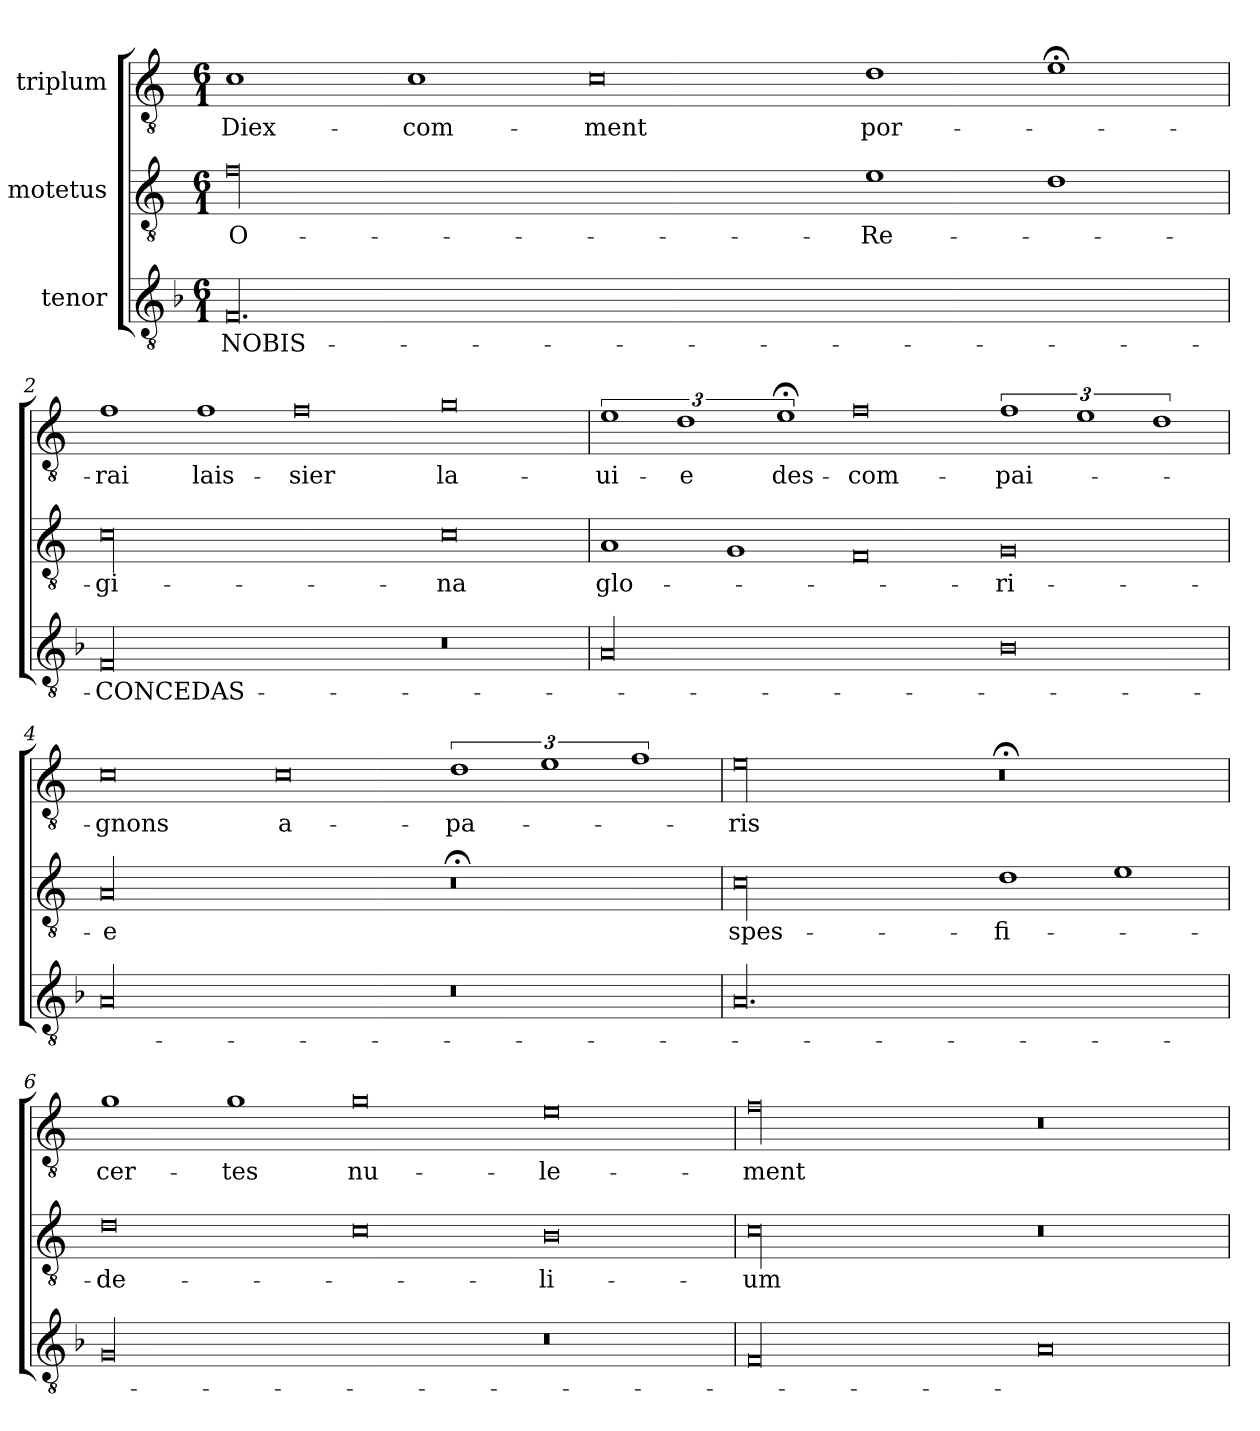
**kern	**text	**kern	**text	**kern	**text
*part3	*part3	*part2	*part2	*part1	*part1
*staff3	*staff3	*staff2	*staff2	*staff1	*staff1
*I"tenor	*	*I"motetus	*	*I"triplum	*
*clefGv2	*	*clefGv2	*	*clefGv2	*
*k[b-]	*	*k[]	*	*k[]	*
*F:	*	*C:	*	*C:	*
*M6/1	*	*M6/1	*	*M6/1	*
=1	=1	=1	=1	=1	=1
00.F/	NOBIS-	00f\	O-	1c\	Diex-
.	.	.	.	1c\	com-
.	.	.	.	0c\	-ment
.	.	1e\	Re-	1d\	por-
.	.	1d\	.	1e;<\	.
=2	=2	=2	=2	=2	=2
00F/	CONCEDAS-	00c\	-gi-	1f\	-rai
.	.	.	.	1f\	lais-
.	.	.	.	0f\	-sier
0r	.	0c\	-na	0g\	la-
=3	=3	=3	=3	=3	=3
00A/	.	1A/	glo-	3%2e\	ui-
.	.	.	.	3%2d\	-e
.	.	1G/	.	.	.
.	.	.	.	3%2e;<\	des-
.	.	0F/	.	0f\	com-
0B-\	.	0G/	-ri-	3%2f\	-pai-
.	.	.	.	3%2e\	.
.	.	.	.	3%2d\	.
=4	=4	=4	=4	=4	=4
00A/	.	00A/	-e	0c\	-gnons
.	.	.	.	0c\	a-
0r	.	0r;<	.	3%2d\	pa-
.	.	.	.	3%2e\	.
.	.	.	.	3%2f\	.
=5	=5	=5	=5	=5	=5
00.A/	.	00c\	spes-	00e\	-ris
.	.	1d\	fi-	0r;<	.
.	.	1e\	.	.	.
=6	=6	=6	=6	=6	=6
00G/	.	0d\	-de-	1g\	cer-
.	.	.	.	1g\	-tes
.	.	0c\	.	0g\	nu-
0r	.	0B\	-li-	0e\	-le-
=7	=7	=7	=7	=7	=7
00F/	.	00c\	-um	00f\	-ment
0A/	.	0r	.	0r	.
=	=	=	=	=	=
*-	*-	*-	*-	*-	*-
